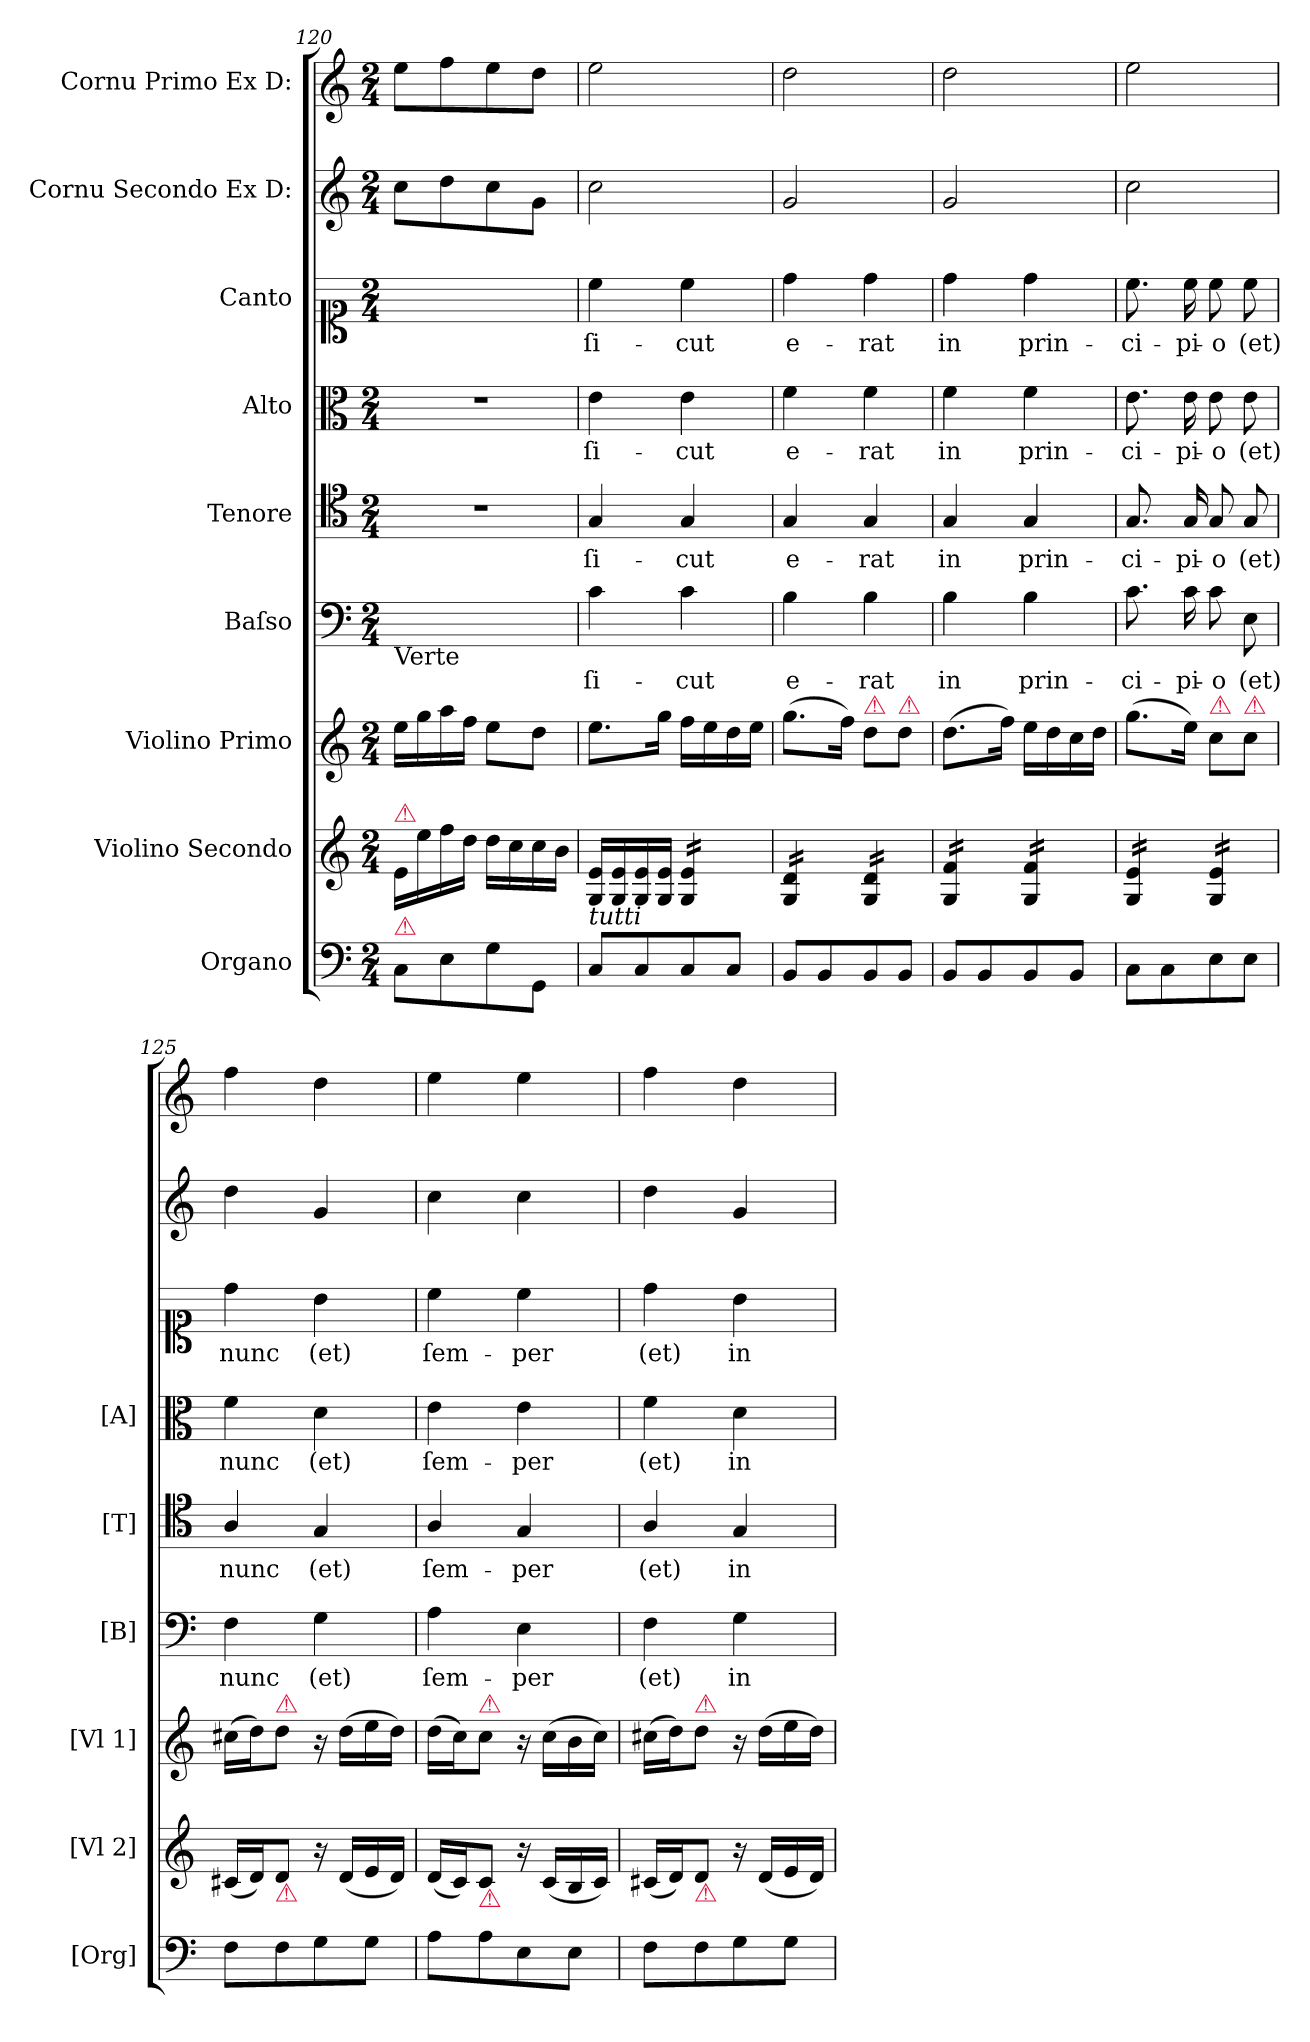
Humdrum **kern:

**kern	**kern	**dynam	**kern	**kern	**text	**kern	**text	**kern	**text	**kern	**text	**kern	**kern
*part9	*part8	*part8	*part7	*part6	*part6	*part5	*part5	*part4	*part4	*part3	*part3	*part2	*part1
*staff9	*staff8	*staff8	*staff7	*staff6	*staff6	*staff5	*staff5	*staff4	*staff4	*staff3	*staff3	*staff2	*staff1
*I"Organo	*I"Violino Secondo	*	*I"Violino Primo	*I"Baſso	*	*I"Tenore	*	*I"Alto	*	*I"Canto	*	*I"Cornu Secondo Ex D:	*I"Cornu Primo Ex D:
*I'[Org]	*I'[Vl 2]	*	*I'[Vl 1]	*I'[B]	*	*I'[T]	*	*I'[A]	*	*	*	*	*
*clefF4	*clefG2	*	*clefG2	*clefF4	*	*clefC4	*	*clefC3	*	*clefC1	*	*clefG2	*clefG2
*k[]	*k[]	*	*k[]	*k[]	*	*k[]	*	*k[]	*	*k[]	*	*k[]	*k[]
*C:	*C:	*	*C:	*C:	*	*C:	*	*C:	*	*C:	*	*C:	*C:
*M2/4	*M2/4	*	*M2/4	*M2/4	*	*M2/4	*	*M2/4	*	*M2/4	*	*M2/4	*M2/4
=120	=120	=120	=120	=120	=120	=120	=120	=120	=120	=120	=120	=120	=120
!	!	!	!	!LO:TX:b:t=Verte	!	!	!	!	!	!	!	!	!
!	!LO:TX:a:color=crimson:t=⚠	!	!	!	!	!	!	!	!	!	!	!	!
!LO:TX:a:color=crimson:t=⚠	!	!	!	!	!	!	!	!	!	!	!	!	!
8C\L	16e/LL	.	16ee\LL	2ryy	.	2r	.	2r	.	2ryy	.	8cc\L	8ee\L
.	16ee\	.	16gg\	.	.	.	.	.	.	.	.	.	.
8E\	16ff\	.	16aa\	.	.	.	.	.	.	.	.	8dd\	8ff\
.	16dd\JJ	.	16ff\JJ	.	.	.	.	.	.	.	.	.	.
8G\	16dd\LL	.	8ee\L	.	.	.	.	.	.	.	.	8cc\	8ee\
.	16cc\	.	.	.	.	.	.	.	.	.	.	.	.
8GG/J	16cc\	.	8dd\J	.	.	.	.	.	.	.	.	8g\J	8dd\J
.	16b\JJ	.	.	.	.	.	.	.	.	.	.	.	.
=121	=121	=121	=121	=121	=121	=121	=121	=121	=121	=121	=121	=121	=121
!LO:TX:a:i:t=tutti	!	!	!	!	!	!	!	!	!	!	!	!	!
!	!	!LO:DY:a	!	!	!	!	!	!	!	!	!	!	!
8C/L	16G/ 16e/LL	for&colon;	8.ee\L	4c\	ſi-	4G/	ſi-	4e\	ſi-	4cc\	ſi-	2cc\	2ee\
.	16G/ 16e/	.	.	.	.	.	.	.	.	.	.	.	.
8C/	16G/ 16e/	.	.	.	.	.	.	.	.	.	.	.	.
.	16G/ 16e/JJ	.	16gg\Jk	.	.	.	.	.	.	.	.	.	.
*	*tremolo	*	*	*	*	*	*	*	*	*	*	*	*
8C/	16G/ 16e/LL	.	16ff\LL	4c\	-cut	4G/	-cut	4e\	-cut	4cc\	-cut	.	.
.	16G/ 16e/	.	16ee\	.	.	.	.	.	.	.	.	.	.
8C/J	16G/ 16e/	.	16dd\	.	.	.	.	.	.	.	.	.	.
.	16G/ 16e/JJ	.	16ee\JJ	.	.	.	.	.	.	.	.	.	.
=122	=122	=122	=122	=122	=122	=122	=122	=122	=122	=122	=122	=122	=122
8BB/L	16G/ 16d/LL	.	(>8.gg\L	4B\	e-	4G/	e-	4f\	e-	4dd\	e-	2g/	2dd\
.	16G/ 16d/	.	.	.	.	.	.	.	.	.	.	.	.
8BB/	16G/ 16d/	.	.	.	.	.	.	.	.	.	.	.	.
.	16G/ 16d/JJ	.	16ff\Jk)	.	.	.	.	.	.	.	.	.	.
!	!	!	!LO:TX:a:color=crimson:t=⚠	!	!	!	!	!	!	!	!	!	!
8BB/	16G/ 16d/LL	.	8dd\L	4B\	-rat	4G/	-rat	4f\	-rat	4dd\	-rat	.	.
.	16G/ 16d/	.	.	.	.	.	.	.	.	.	.	.	.
!	!	!	!LO:TX:a:color=crimson:t=⚠	!	!	!	!	!	!	!	!	!	!
8BB/J	16G/ 16d/	.	8dd\J	.	.	.	.	.	.	.	.	.	.
.	16G/ 16d/JJ	.	.	.	.	.	.	.	.	.	.	.	.
=123	=123	=123	=123	=123	=123	=123	=123	=123	=123	=123	=123	=123	=123
8BB/L	16G/ 16f/LL	.	(>8.dd\L	4B\	in	4G/	in	4f\	in	4dd\	in	2g/	2dd\
.	16G/ 16f/	.	.	.	.	.	.	.	.	.	.	.	.
8BB/	16G/ 16f/	.	.	.	.	.	.	.	.	.	.	.	.
.	16G/ 16f/JJ	.	16ff\Jk)	.	.	.	.	.	.	.	.	.	.
8BB/	16G/ 16f/LL	.	16ee\LL	4B\	prin-	4G/	prin-	4f\	prin-	4dd\	prin-	.	.
.	16G/ 16f/	.	16dd\	.	.	.	.	.	.	.	.	.	.
8BB/J	16G/ 16f/	.	16cc\	.	.	.	.	.	.	.	.	.	.
.	16G/ 16f/JJ	.	16dd\JJ	.	.	.	.	.	.	.	.	.	.
=124	=124	=124	=124	=124	=124	=124	=124	=124	=124	=124	=124	=124	=124
8C\L	16G/ 16e/LL	.	(>8.gg\L	8.c\	-ci-	8.G/	-ci-	8.e\	-ci-	8.cc\	-ci-	2cc\	2ee\
.	16G/ 16e/	.	.	.	.	.	.	.	.	.	.	.	.
8C\	16G/ 16e/	.	.	.	.	.	.	.	.	.	.	.	.
.	16G/ 16e/JJ	.	16ee\Jk)	16c\	-pi-	16G/	-pi-	16e\	-pi-	16cc\	-pi-	.	.
!	!	!	!LO:TX:a:color=crimson:t=⚠	!	!	!	!	!	!	!	!	!	!
8E\	16G/ 16e/LL	.	8cc\L	8c\	-o	8G/	-o	8e\	-o	8cc\	-o	.	.
.	16G/ 16e/	.	.	.	.	.	.	.	.	.	.	.	.
!	!	!	!LO:TX:a:color=crimson:t=⚠	!	!	!	!	!	!	!	!	!	!
8E\J	16G/ 16e/	.	8cc\J	8E\	(et)	8G/	(et)	8e\	(et)	8cc\	(et)	.	.
.	16G/ 16e/JJ	.	.	.	.	.	.	.	.	.	.	.	.
*	*Xtremolo	*	*	*	*	*	*	*	*	*	*	*	*
=125	=125	=125	=125	=125	=125	=125	=125	=125	=125	=125	=125	=125	=125
8F\L	(<16c#X/LL	.	(>16cc#X\LL	4F\	nunc	4A/	nunc	4f\	nunc	4dd\	nunc	4dd\	4ff\
.	16d/J)	.	16dd\J)	.	.	.	.	.	.	.	.	.	.
!	!	!	!LO:TX:a:color=crimson:t=⚠	!	!	!	!	!	!	!	!	!	!
!	!LO:TX:b:color=crimson:t=⚠	!	!	!	!	!	!	!	!	!	!	!	!
8F\	8d/J	.	8dd\J	.	.	.	.	.	.	.	.	.	.
8G\	16r	.	16r	4G\	(et)	4G/	(et)	4d\	(et)	4b\	(et)	4g/	4dd\
.	(<16d/LL	.	(>16dd\LL	.	.	.	.	.	.	.	.	.	.
8G\J	16e/	.	16ee\	.	.	.	.	.	.	.	.	.	.
.	16d/JJ)	.	16dd\JJ)	.	.	.	.	.	.	.	.	.	.
=126	=126	=126	=126	=126	=126	=126	=126	=126	=126	=126	=126	=126	=126
8A\L	(<16d/LL	.	(>16dd\LL	4A\	ſem-	4A/	ſem-	4e\	ſem-	4cc\	ſem-	4cc\	4ee\
.	16c/J)	.	16cc\J)	.	.	.	.	.	.	.	.	.	.
!	!	!	!LO:TX:a:color=crimson:t=⚠	!	!	!	!	!	!	!	!	!	!
!	!LO:TX:b:color=crimson:t=⚠	!	!	!	!	!	!	!	!	!	!	!	!
8A\	8c/J	.	8cc\J	.	.	.	.	.	.	.	.	.	.
8E\	16r	.	16r	4E\	-per	4G/	-per	4e\	-per	4cc\	-per	4cc\	4ee\
.	(<16c/LL	.	(>16cc\LL	.	.	.	.	.	.	.	.	.	.
8E\J	16B/	.	16b\	.	.	.	.	.	.	.	.	.	.
.	16c/JJ)	.	16cc\JJ)	.	.	.	.	.	.	.	.	.	.
=127	=127	=127	=127	=127	=127	=127	=127	=127	=127	=127	=127	=127	=127
8F\L	(<16c#X/LL	.	(>16cc#X\LL	4F\	(et)	4A/	(et)	4f\	(et)	4dd\	(et)	4dd\	4ff\
.	16d/J)	.	16dd\J)	.	.	.	.	.	.	.	.	.	.
!	!	!	!LO:TX:a:color=crimson:t=⚠	!	!	!	!	!	!	!	!	!	!
!	!LO:TX:b:color=crimson:t=⚠	!	!	!	!	!	!	!	!	!	!	!	!
8F\	8d/J	.	8dd\J	.	.	.	.	.	.	.	.	.	.
8G\	16r	.	16r	4G\	in	4G/	in	4d\	in	4b\	in	4g/	4dd\
.	(<16d/LL	.	(>16dd\LL	.	.	.	.	.	.	.	.	.	.
8G\J	16e/	.	16ee\	.	.	.	.	.	.	.	.	.	.
.	16d/JJ)	.	16dd\JJ)	.	.	.	.	.	.	.	.	.	.
=	=	=	=	=	=	=	=	=	=	=	=	=	=
*-	*-	*-	*-	*-	*-	*-	*-	*-	*-	*-	*-	*-	*-
